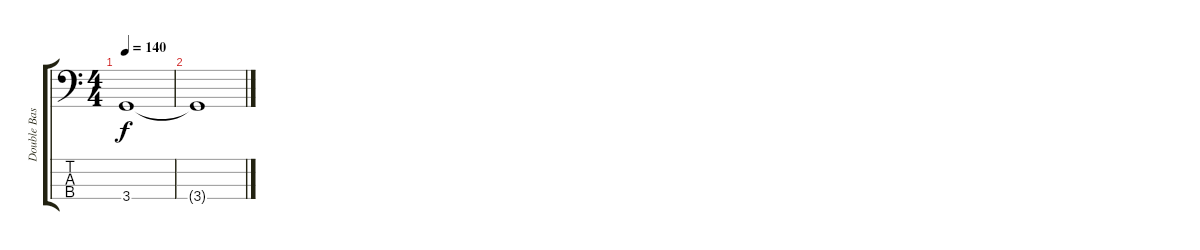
\track ("Double Bass" "Double Bas") {instrument fretlessbass}
\staff {score tabs}
\tuning (G2 D2 A1 E1) {hide}
\ts (4 4)
\tempo 140
\clef f4
\ks c
3.4{t}.1{dy f} |
3.4{t}.1
